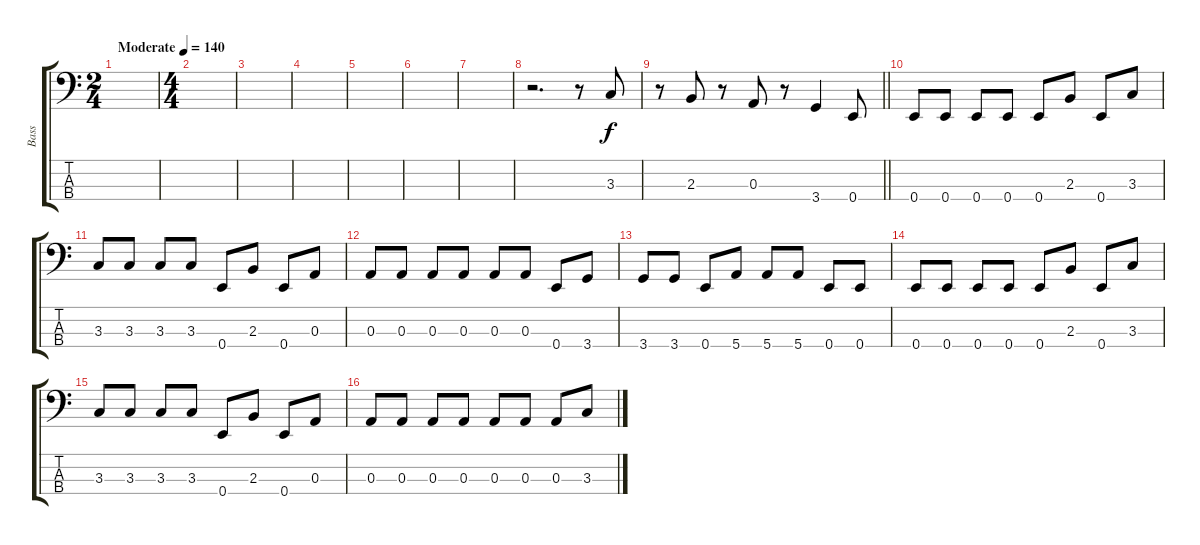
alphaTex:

\track ("Bass" "Bass") {instrument electricbassfinger}
\staff {score tabs}
\tuning (G2 D2 A1 E1) {hide}
\ts (2 4)
\tempo (140 "Moderate")
\clef f4
\ks c
|
\ts (4 4)
|
|
|
|
|
|
r.2{d} r.8 3.3.8 |
\barLineRight lightlight
r.8 2.3.8 r.8 0.3.8 r.8 3.4.4 0.4.8 |
\section ("" "")
0.4.8 0.4.8 0.4.8 0.4.8 0.4.8 2.3.8 0.4.8 3.3.8 |
3.3.8 3.3.8 3.3.8 3.3.8 0.4.8 2.3.8 0.4.8 0.3.8 |
0.3.8 0.3.8 0.3.8 0.3.8 0.3.8 0.3.8 0.4.8 3.4.8 |
3.4.8 3.4.8 0.4.8 5.4.8 5.4.8 5.4.8 0.4.8 0.4.8 |
0.4.8 0.4.8 0.4.8 0.4.8 0.4.8 2.3.8 0.4.8 3.3.8 |
3.3.8 3.3.8 3.3.8 3.3.8 0.4.8 2.3.8 0.4.8 0.3.8 |
0.3.8 0.3.8 0.3.8 0.3.8 0.3.8 0.3.8 0.3.8 3.3.8
